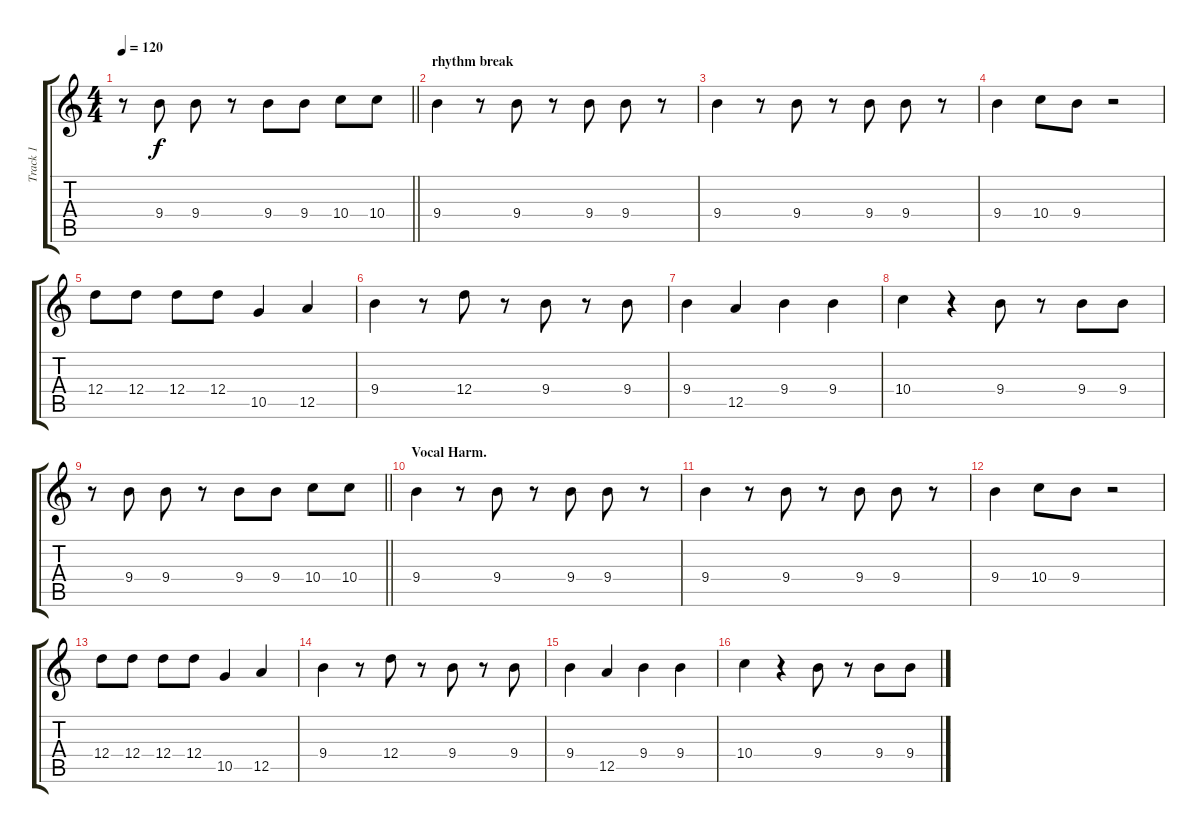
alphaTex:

\track ("Track 1" "Track 1") {instrument acousticguitarsteel}
\staff {score tabs}
\tuning (E4 B3 G3 D3 A2 E2) {hide}
\ts (4 4)
\tempo 120
\clef g2
\barLineRight lightlight
\ks c
r.8{dy f} 9.4.8 9.4.8 r.8 9.4.8 9.4.8 10.4.8 10.4.8 |
\section ("" "rhythm break")
9.4.4 r.8 9.4.8 r.8 9.4.8 9.4.8 r.8 |
9.4.4 r.8 9.4.8 r.8 9.4.8 9.4.8 r.8 |
9.4.4 10.4.8 9.4.8 r.2 |
12.4.8 12.4.8 12.4.8 12.4.8 10.5.4 12.5.4 |
9.4.4 r.8 12.4.8 r.8 9.4.8 r.8 9.4.8 |
9.4.4 12.5.4 9.4.4 9.4.4 |
10.4.4 r.4 9.4.8 r.8 9.4.8 9.4.8 |
\barLineRight lightlight
r.8 9.4.8 9.4.8 r.8 9.4.8 9.4.8 10.4.8 10.4.8 |
\section ("" "Vocal Harm.")
9.4.4 r.8 9.4.8 r.8 9.4.8 9.4.8 r.8 |
9.4.4 r.8 9.4.8 r.8 9.4.8 9.4.8 r.8 |
9.4.4 10.4.8 9.4.8 r.2 |
12.4.8 12.4.8 12.4.8 12.4.8 10.5.4 12.5.4 |
9.4.4 r.8 12.4.8 r.8 9.4.8 r.8 9.4.8 |
9.4.4 12.5.4 9.4.4 9.4.4 |
10.4.4 r.4 9.4.8 r.8 9.4.8 9.4.8
